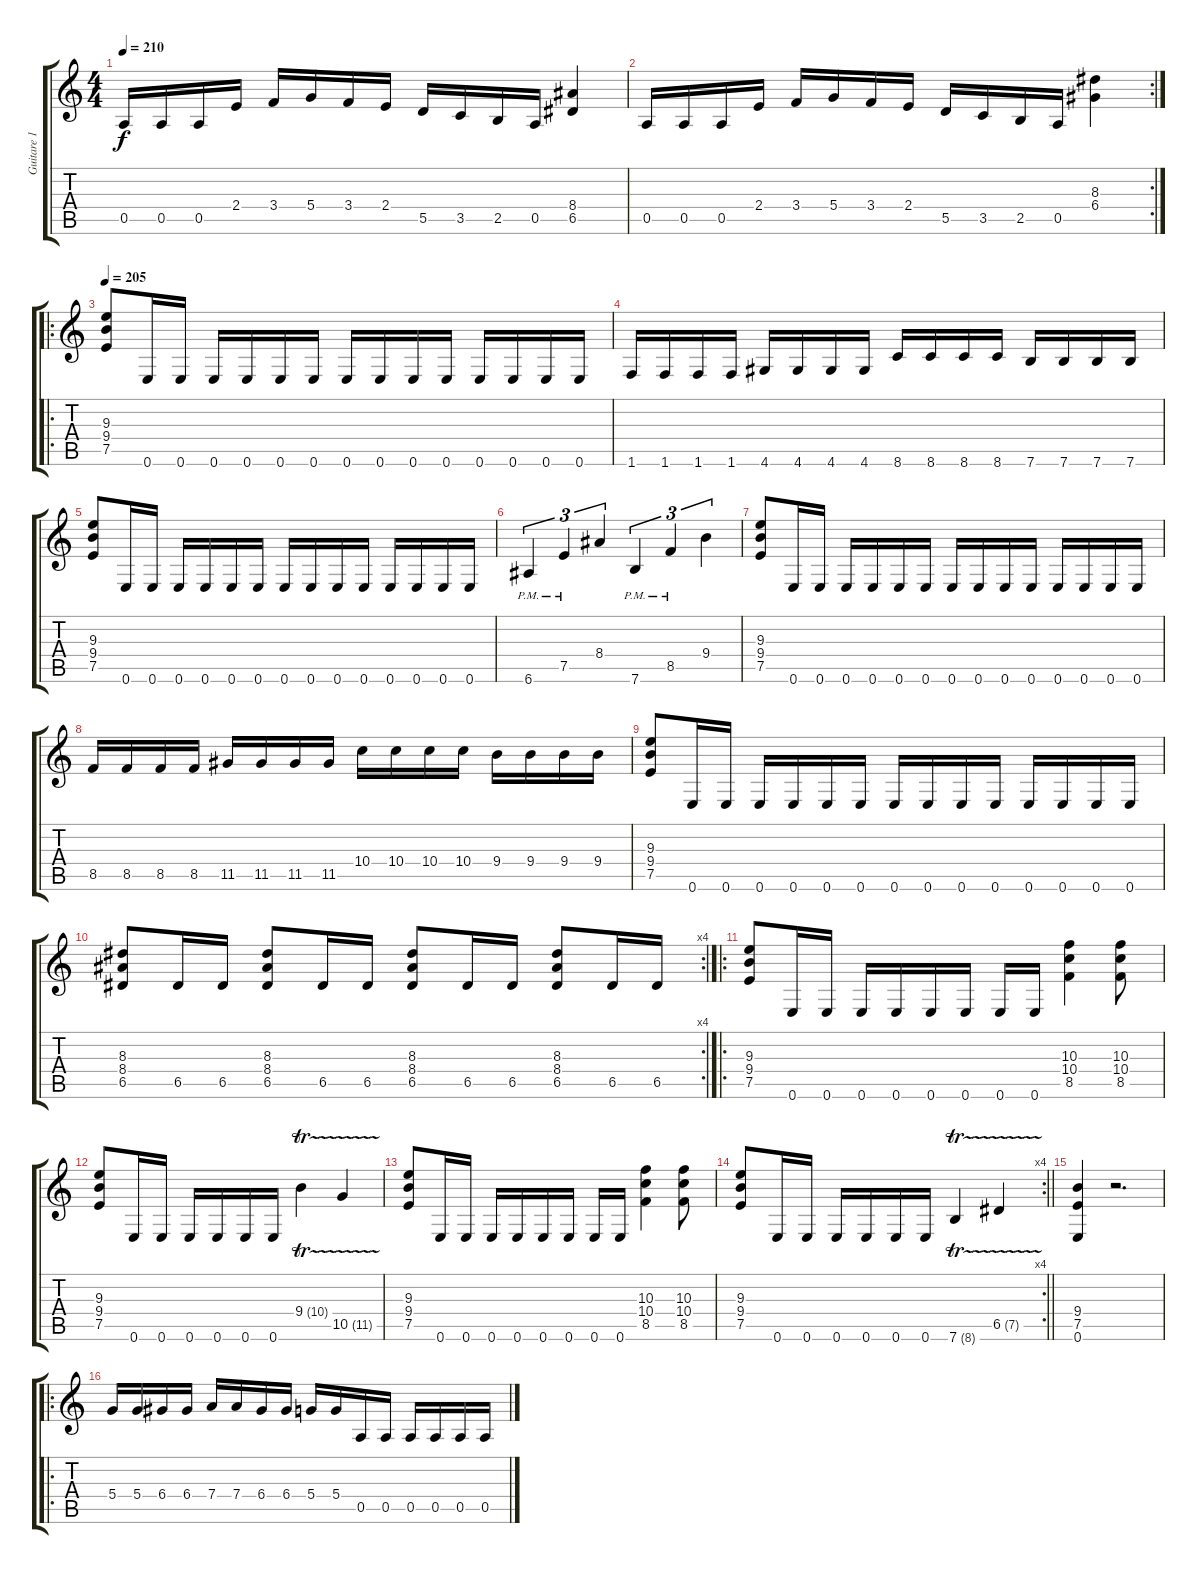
\track ("Guitare 1" "Guitare 1") {instrument distortionguitar}
\staff {score tabs}
\tuning (E4 B3 G3 D3 A2 E2) {hide}
\ts (4 4)
\tempo 210
\clef g2
\ks c
0.5.16{dy f} 0.5.16 0.5.16 2.4.16 3.4.16 5.4.16 3.4.16 2.4.16 5.5.16 3.5.16 2.5.16 0.5.16 (8.4 6.5).4 |
\rc 2
0.5.16 0.5.16 0.5.16 2.4.16 3.4.16 5.4.16 3.4.16 2.4.16 5.5.16 3.5.16 2.5.16 0.5.16 (8.3 6.4).4 |
\ro
\tempo 205
(9.3 9.4 7.5).8 0.6.16 0.6.16 0.6.16 0.6.16 0.6.16 0.6.16 0.6.16 0.6.16 0.6.16 0.6.16 0.6.16 0.6.16 0.6.16 0.6.16 |
1.6.16 1.6.16 1.6.16 1.6.16 4.6.16 4.6.16 4.6.16 4.6.16 8.6.16 8.6.16 8.6.16 8.6.16 7.6.16 7.6.16 7.6.16 7.6.16 |
(9.3 9.4 7.5).8 0.6.16 0.6.16 0.6.16 0.6.16 0.6.16 0.6.16 0.6.16 0.6.16 0.6.16 0.6.16 0.6.16 0.6.16 0.6.16 0.6.16 |
6.6{pm}.4{tu (3 2)} 7.5{pm}.4{tu (3 2)} 8.4.4{tu (3 2)} 7.6{pm}.4{tu (3 2)} 8.5{pm}.4{tu (3 2)} 9.4.4{tu (3 2)} |
(9.3 9.4 7.5).8 0.6.16 0.6.16 0.6.16 0.6.16 0.6.16 0.6.16 0.6.16 0.6.16 0.6.16 0.6.16 0.6.16 0.6.16 0.6.16 0.6.16 |
8.5.16 8.5.16 8.5.16 8.5.16 11.5.16 11.5.16 11.5.16 11.5.16 10.4.16 10.4.16 10.4.16 10.4.16 9.4.16 9.4.16 9.4.16 9.4.16 |
(9.3 9.4 7.5).8 0.6.16 0.6.16 0.6.16 0.6.16 0.6.16 0.6.16 0.6.16 0.6.16 0.6.16 0.6.16 0.6.16 0.6.16 0.6.16 0.6.16 |
\rc 4
(8.3 8.4 6.5).8 6.5.16 6.5.16 (8.3 8.4 6.5).8 6.5.16 6.5.16 (8.3 8.4 6.5).8 6.5.16 6.5.16 (8.3 8.4 6.5).8 6.5.16 6.5.16 |
\ro
(9.3 9.4 7.5).8 0.6.16 0.6.16 0.6.16 0.6.16 0.6.16 0.6.16 0.6.16 0.6.16 (10.3 10.4 8.5).4 (10.3 10.4 8.5).8 |
(9.3 9.4 7.5).8 0.6.16 0.6.16 0.6.16 0.6.16 0.6.16 0.6.16 9.4{tr (10 16)}.4 10.5{tr (11 16)}.4 |
(9.3 9.4 7.5).8 0.6.16 0.6.16 0.6.16 0.6.16 0.6.16 0.6.16 0.6.16 0.6.16 (10.3 10.4 8.5).4 (10.3 10.4 8.5).8 |
\rc 4
\barLineRight lightlight
(9.3 9.4 7.5).8 0.6.16 0.6.16 0.6.16 0.6.16 0.6.16 0.6.16 7.6{tr (8 16)}.4 6.5{tr (7 16)}.4 |
\section ("" "")
(9.4 7.5 0.6).4 r.2{d} |
\ro
5.4.16 5.4.16 6.4.16 6.4.16 7.4.16 7.4.16 6.4.16 6.4.16 5.4.16 5.4.16 0.5.16 0.5.16 0.5.16 0.5.16 0.5.16 0.5.16
